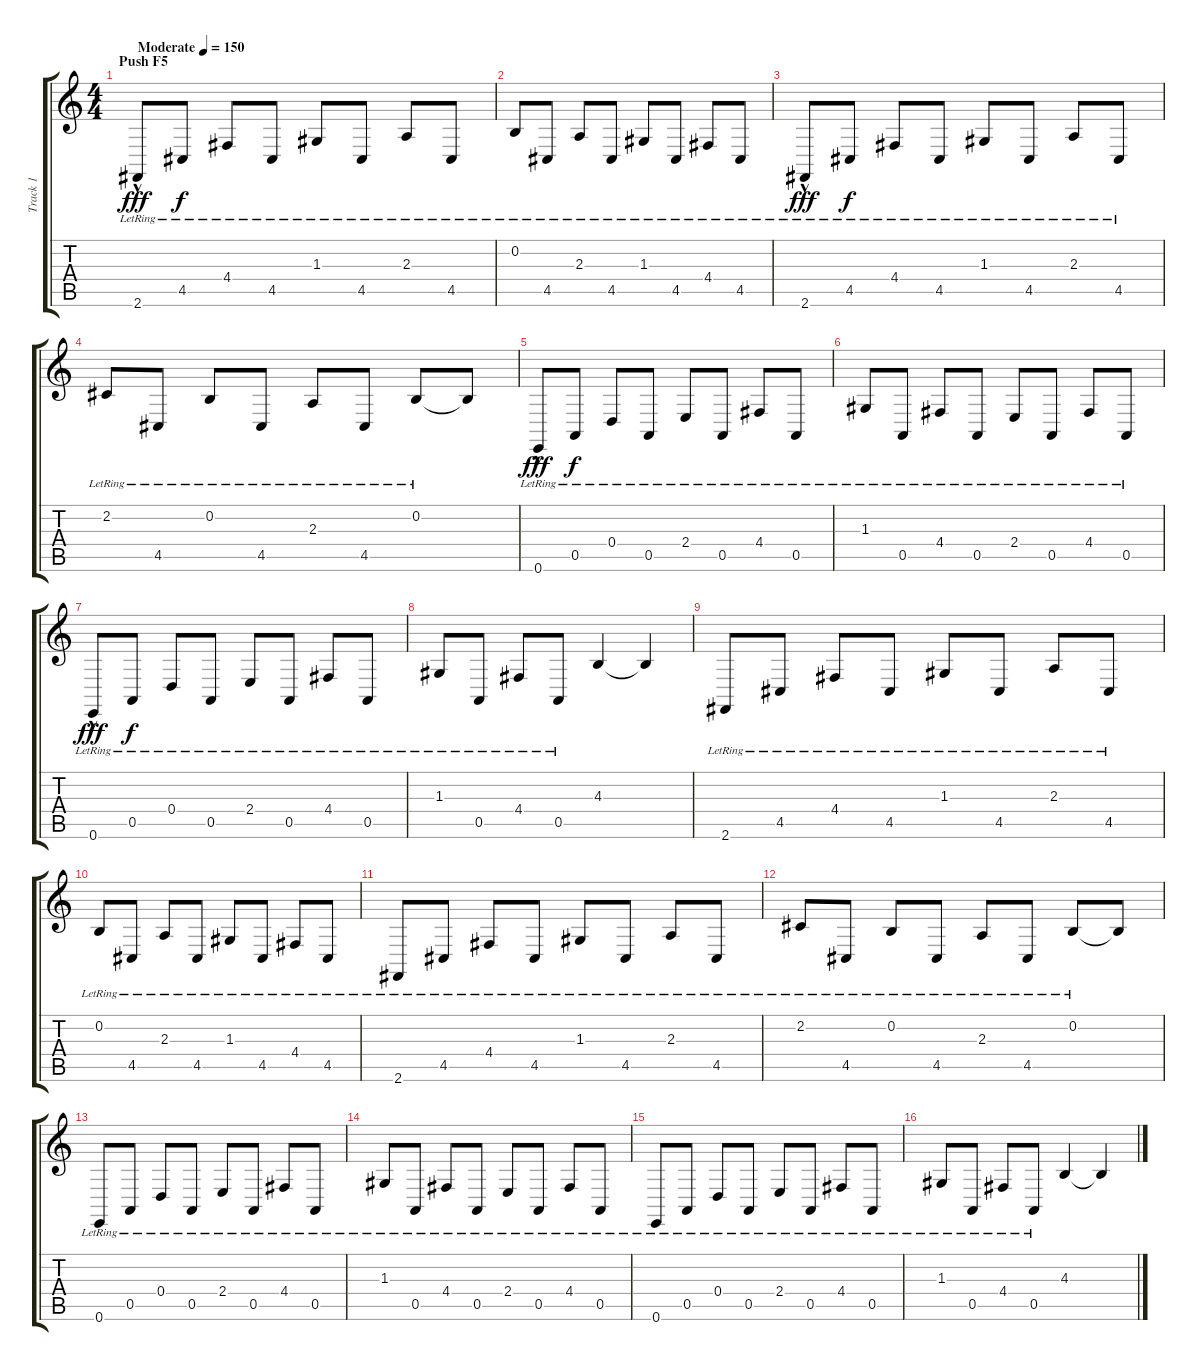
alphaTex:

\track ("Track 1" "Track 1") {instrument acousticgrandpiano}
\staff {score tabs}
\tuning (E4 B3 G3 D3 A2 E2) {hide}
\ts (4 4)
\section ("" "Push F5")
\tempo (150 "Moderate")
\clef g2
\ks c
2.6{hac lr}.8{dy fff instrument acousticgrandpiano} 4.5{lr}.8{dy f} 4.4{lr}.8 4.5{lr}.8 1.3{lr}.8 4.5{lr}.8 2.3{lr}.8 4.5{lr}.8 |
0.2{lr}.8 4.5{lr}.8 2.3{lr}.8 4.5{lr}.8 1.3{lr}.8 4.5{lr}.8 4.4{lr}.8 4.5{lr}.8 |
2.6{hac lr}.8{dy fff} 4.5{lr}.8{dy f} 4.4{lr}.8 4.5{lr}.8 1.3{lr}.8 4.5{lr}.8 2.3{lr}.8 4.5{lr}.8 |
2.2{lr}.8 4.5{lr}.8 0.2{lr}.8 4.5{lr}.8 2.3{lr}.8 4.5{lr}.8 0.2{lr}.8 0.2{t}.8 |
0.6{hac lr}.8{dy fff} 0.5{lr}.8{dy f} 0.4{lr}.8 0.5{lr}.8 2.4{lr}.8 0.5{lr}.8 4.4{lr}.8 0.5{lr}.8 |
1.3{lr}.8 0.5{lr}.8 4.4{lr}.8 0.5{lr}.8 2.4{lr}.8 0.5{lr}.8 4.4{lr}.8 0.5{lr}.8 |
0.6{hac lr}.8{dy fff} 0.5{lr}.8{dy f} 0.4{lr}.8 0.5{lr}.8 2.4{lr}.8 0.5{lr}.8 4.4{lr}.8 0.5{lr}.8 |
1.3{lr}.8 0.5{lr}.8 4.4{lr}.8 0.5{lr}.8 4.3.4 4.3{t}.4 |
2.6{lr}.8 4.5{lr}.8 4.4{lr}.8 4.5{lr}.8 1.3{lr}.8 4.5{lr}.8 2.3{lr}.8 4.5{lr}.8 |
0.2{lr}.8 4.5{lr}.8 2.3{lr}.8 4.5{lr}.8 1.3{lr}.8 4.5{lr}.8 4.4{lr}.8 4.5{lr}.8 |
2.6{lr}.8 4.5{lr}.8 4.4{lr}.8 4.5{lr}.8 1.3{lr}.8 4.5{lr}.8 2.3{lr}.8 4.5{lr}.8 |
2.2{lr}.8 4.5{lr}.8 0.2{lr}.8 4.5{lr}.8 2.3{lr}.8 4.5{lr}.8 0.2{lr}.8 0.2{t}.8 |
0.6{lr}.8 0.5{lr}.8 0.4{lr}.8 0.5{lr}.8 2.4{lr}.8 0.5{lr}.8 4.4{lr}.8 0.5{lr}.8 |
1.3{lr}.8 0.5{lr}.8 4.4{lr}.8 0.5{lr}.8 2.4{lr}.8 0.5{lr}.8 4.4{lr}.8 0.5{lr}.8 |
0.6{lr}.8 0.5{lr}.8 0.4{lr}.8 0.5{lr}.8 2.4{lr}.8 0.5{lr}.8 4.4{lr}.8 0.5{lr}.8 |
1.3{lr}.8 0.5{lr}.8 4.4{lr}.8 0.5{lr}.8 4.3.4 4.3{t}.4
